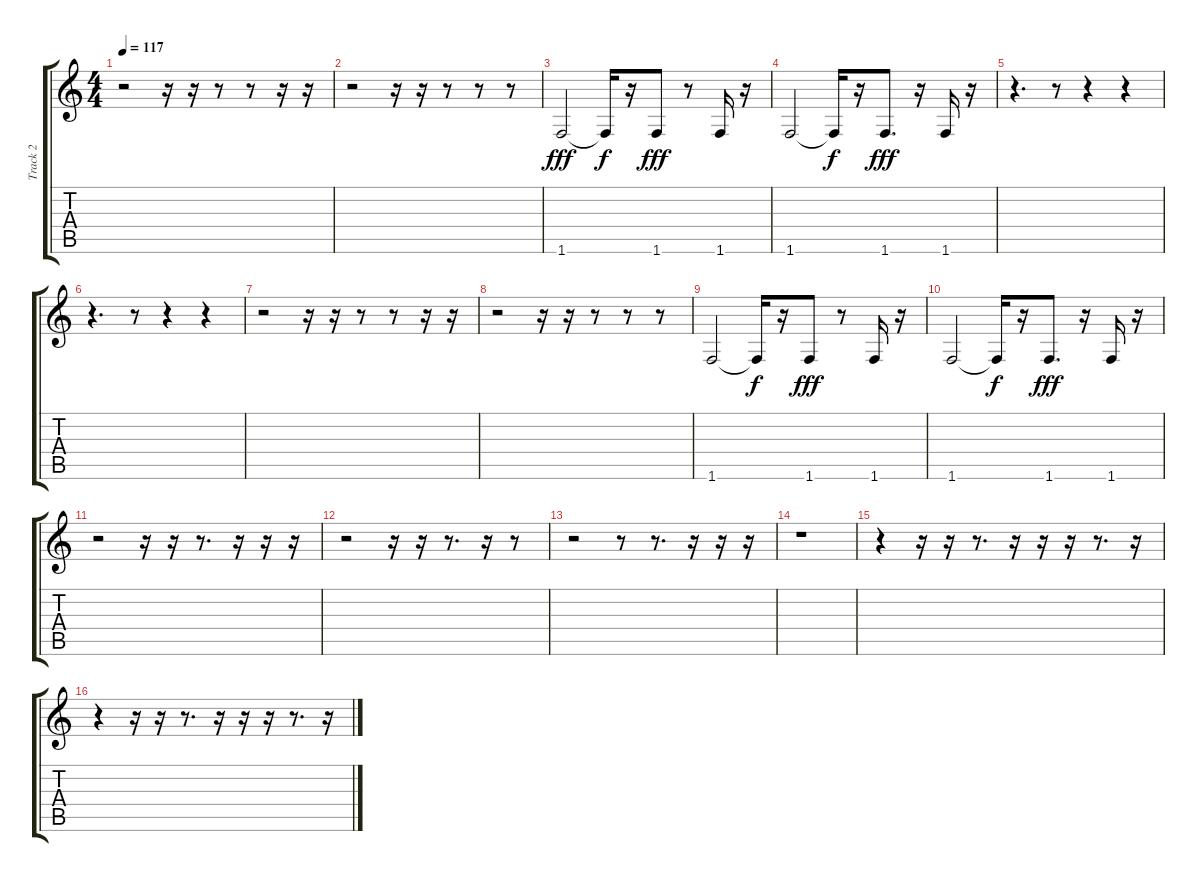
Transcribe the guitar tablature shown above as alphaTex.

\track ("Track 2" "Track 2") {instrument electricbassfinger}
\staff {score tabs}
\tuning (E4 B3 G3 D3 A2 E2) {hide}
\ts (4 4)
\tempo 117
\clef g2
\ks c
r.2{dy fff} r.16 r.16 r.8 r.8 r.16 r.16 |
r.2 r.16 r.16 r.8 r.8 r.8 |
1.6.2 1.6{t}.16{dy f} r.16 1.6.8{dy fff} r.8 1.6.16 r.16 |
1.6.2 1.6{t}.16{dy f} r.16 1.6.8{d dy fff} r.16 1.6.16 r.16 |
r.4{d} r.8 r.4 r.4 |
r.4{d} r.8 r.4 r.4 |
r.2 r.16 r.16 r.8 r.8 r.16 r.16 |
r.2 r.16 r.16 r.8 r.8 r.8 |
1.6.2 1.6{t}.16{dy f} r.16 1.6.8{dy fff} r.8 1.6.16 r.16 |
1.6.2 1.6{t}.16{dy f} r.16 1.6.8{d dy fff} r.16 1.6.16 r.16 |
r.2 r.16 r.16 r.8{d} r.16 r.16 r.16 |
r.2 r.16 r.16 r.8{d} r.16 r.8 |
r.2 r.8 r.8{d} r.16 r.16 r.16 |
r.1 |
r.4 r.16 r.16 r.8{d} r.16 r.16 r.16 r.8{d} r.16 |
r.4 r.16 r.16 r.8{d} r.16 r.16 r.16 r.8{d} r.16
